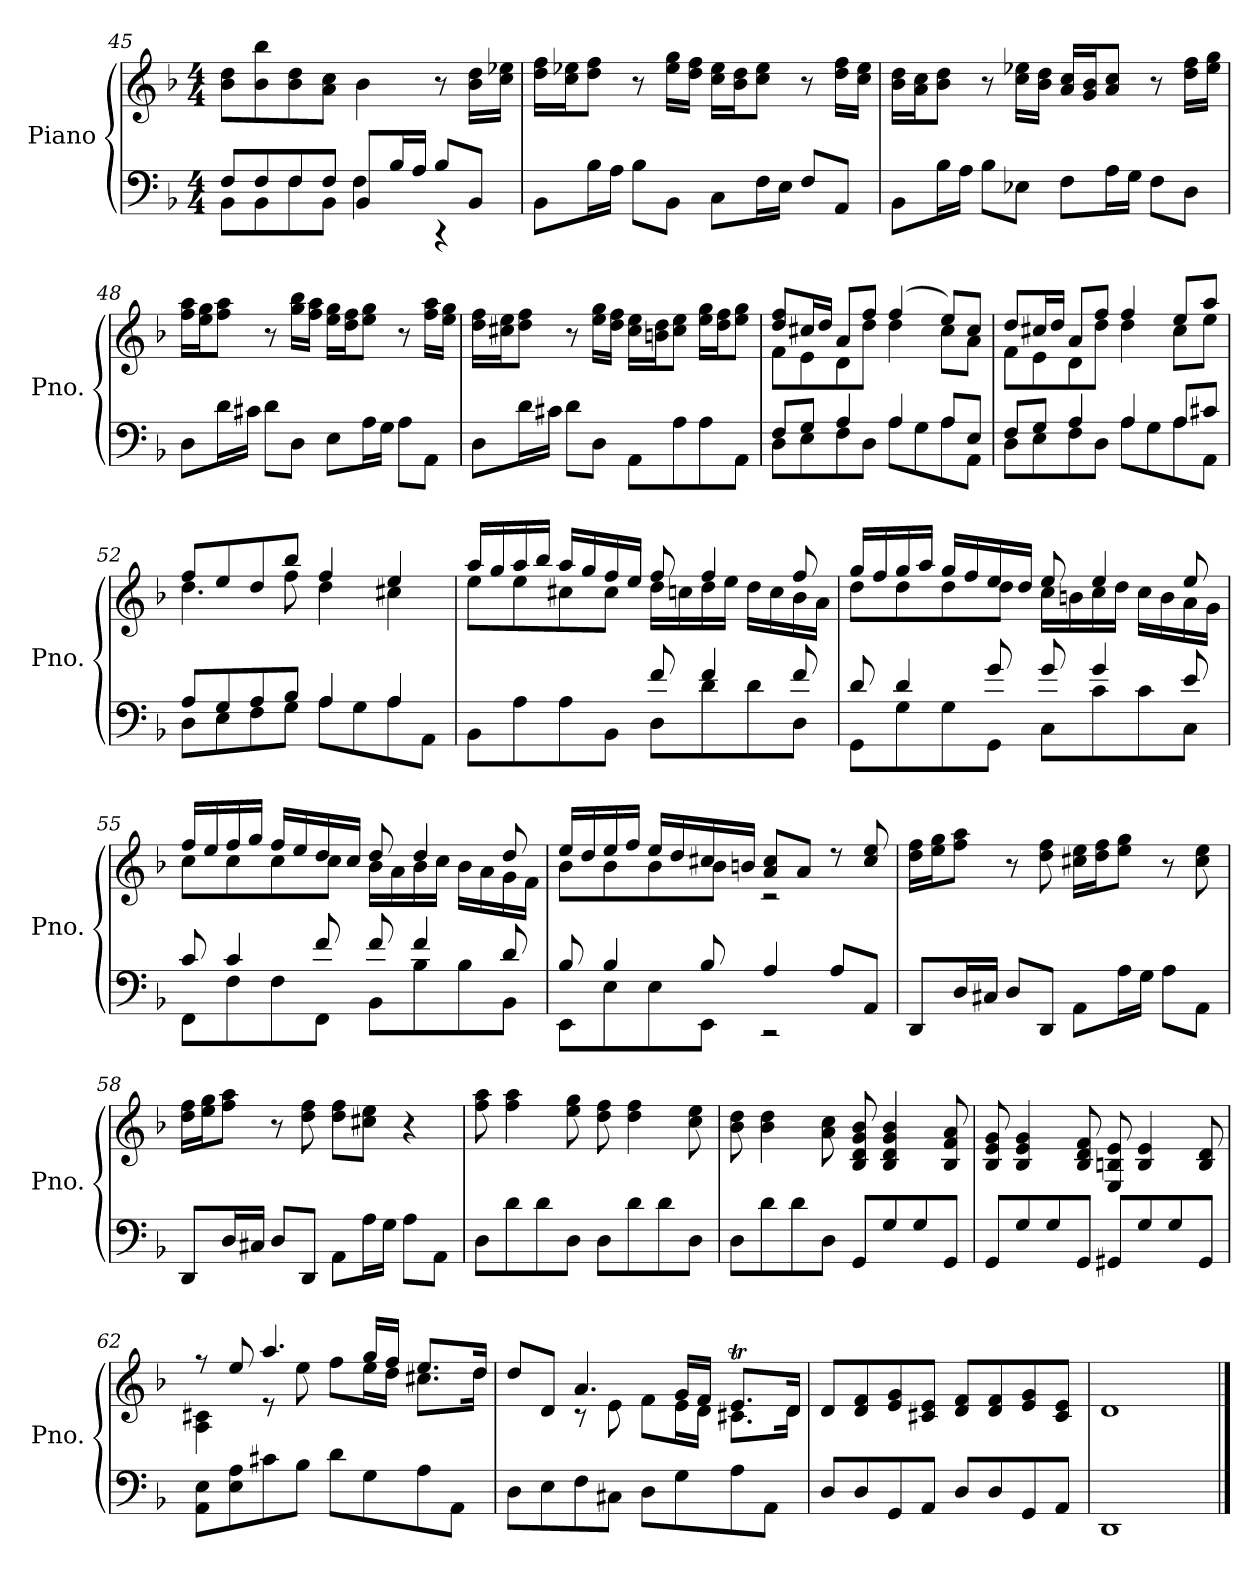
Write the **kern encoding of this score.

**kern	**kern
*part1	*part1
*staff2	*staff1
*I"Piano	*
*I'Pno.	*
*clefF4	*clefG2
*k[b-]	*k[b-]
*M4/4	*M4/4
=45	=45
*^	*
8F/L	8BB-\L	8b-\ 8dd\L
8F/	8BB-\	8b-\ 8bb-\
8F/	8F\	8b-\ 8dd\
8F/J	8BB-\J	8a\ 8cc\J
8BB-/L	4F\	4b-\
16B-/L	.	.
16A/JJ	.	.
8B-/L	4r	8r
8BB-/J	.	16b-\ 16dd\LL
.	.	16cc\ 16ee-X\JJ
*v	*v	*
=46	=46
8BB-\L	16dd\ 16ff\LL
.	16cc\ 16ee-X\J
16B-\L	8dd\ 8ff\J
16A\JJ	.
8B-\L	8r
8BB-\J	16ee-\ 16gg\LL
.	16dd\ 16ff\JJ
8C\L	16cc\ 16ee-\LL
.	16b-\ 16dd\J
16F\L	8cc\ 8ee-\J
16E\JJ	.
8F/L	8r
8AA/J	16dd\ 16ff\LL
.	16cc\ 16ee-\JJ
!!LO:LB:g=z
=47	=47
8BB-\L	16b-\ 16dd\LL
.	16a\ 16cc\J
16B-\L	8b-\ 8dd\J
16A\JJ	.
8B-\L	8r
8E-X\J	16cc\ 16ee-X\LL
.	16b-\ 16dd\JJ
8F\L	16a/ 16cc/LL
.	16g/ 16b-/J
16A\L	8a/ 8cc/J
16G\JJ	.
8F\L	8r
8D\J	16dd\ 16ff\LL
.	16ee-\ 16gg\JJ
=48	=48
8D\L	16ff\ 16aa\LL
.	16ee\ 16gg\J
16d\L	8ff\ 8aa\J
16c#X\JJ	.
8d\L	8r
8D\J	16gg\ 16bb-\LL
.	16ff\ 16aa\JJ
8E\L	16ee\ 16gg\LL
.	16dd\ 16ff\J
16A\L	8ee\ 8gg\J
16G\JJ	.
8A\L	8r
8AA\J	16ff\ 16aa\LL
.	16ee\ 16gg\JJ
=49	=49
8D\L	16dd\ 16ff\LL
.	16cc#X\ 16ee\J
16d\L	8dd\ 8ff\J
16c#X\JJ	.
8d\L	8r
8D\J	16ee\ 16gg\LL
.	16dd\ 16ff\JJ
8AA\L	16cc#\ 16ee\LL
.	16bn\ 16dd\J
8A\	8cc#\ 8ee\J
8A\	16ee\ 16gg\LL
.	16dd\ 16ff\J
8AA\J	8ee\ 8gg\J
!!LO:PB:g=z
=50	=50
*^	*^
8F/L	8D\L	8dd/ 8ff/L	8f\L
8G/J	8E\	16cc#X/L	8e\
.	.	16dd/JJ	.
4A/	8F\	8a/L	8d\
.	8D\J	8ff/J	8dd\J
4A/	8A\L	(>4ff/	4dd\
.	8G\	.	.
8A/L	8A\	8ee/L)	8cc#\L
8E/J	8AA\J	8cc#/J	8a\J
=51	=51	=51	=51
8F/L	8D\L	8dd/L	8f\L
8G/J	8E\	16cc#X/L	8e\
.	.	16dd/JJ	.
4A/	8F\	8a/L	8d\
.	8D\J	8ff/J	8dd\J
4A/	8A\L	4ff/	4dd\
.	8G\	.	.
8A/L	8A\	8ee/L	8cc#\L
8c#X/J	8AA\J	8aa/J	8ee\J
=52	=52	=52	=52
8A/L	8D\L	8ff/L	4.dd\
8G/	8E\	8ee/	.
8A/	8F\	8dd/	.
8B-/J	8G\J	8bb-/J	8ff\
4A/	8A\L	4ff/	4dd\
.	8G\	.	.
4A/	8A\	4ee/	4cc#X\
.	8AA\J	.	.
!!LO:LB:g=z	!!
=53	=53	=53	=53
8BB-\L	2ryy	16aa/LL	8ee\L
.	.	16gg/	.
8A\	.	16aa/	8ee\
.	.	16bb-/JJ	.
8A\	.	16aa/LL	8cc#X\
.	.	16gg/	.
8BB-\J	.	16ff/	8cc#\J
.	.	16ee/JJ	.
8f/	8D\L	8ff/	16dd\LL
.	.	.	16ccn\
4f/	8d\	4ff/	16dd\
.	.	.	16ee\JJ
.	8d\	.	16dd\LL
.	.	.	16cc\
8f/	8D\J	8ff/	16b-\
.	.	.	16a\JJ
=54	=54	=54	=54
8d/	8GG\L	16gg/LL	8dd\L
.	.	16ff/	.
4d/	8G\	16gg/	8dd\
.	.	16aa/JJ	.
.	8G\	16gg/LL	8dd\
.	.	16ff/	.
8g/	8GG\J	16ee/	8dd\J
.	.	16dd/JJ	.
8g/	8C\L	8ee/	16cc\LL
.	.	.	16bn\
4g/	8c\	4ee/	16cc\
.	.	.	16dd\JJ
.	8c\	.	16cc\LL
.	.	.	16b\
8e/	8C\J	8ee/	16a\
.	.	.	16g\JJ
!!LO:LB:g=z	!!
=55	=55	=55	=55
8c/	8FF\L	16ff/LL	8cc\L
.	.	16ee/	.
4c/	8F\	16ff/	8cc\
.	.	16gg/JJ	.
.	8F\	16ff/LL	8cc\
.	.	16ee/	.
8f/	8FF\J	16dd/	8cc\J
.	.	16cc/JJ	.
8f/	8BB-\L	8dd/	16b-\LL
.	.	.	16a\
4f/	8B-\	4dd/	16b-\
.	.	.	16cc\JJ
.	8B-\	.	16b-\LL
.	.	.	16a\
8d/	8BB-\J	8dd/	16g\
.	.	.	16f\JJ
=56	=56	=56	=56
8B-/	8EE\L	16ee/LL	8b-\L
.	.	16dd/	.
4B-/	8E\	16ee/	8b-\
.	.	16ff/JJ	.
.	8E\	16ee/LL	8b-\
.	.	16dd/	.
8B-/	8EE\J	16cc#X/	8b-\J
.	.	16bn/JJ	.
4A/	2r	8a/ 8cc#/L	2r
.	.	8a/J	.
8A/L	.	8r	.
8AA/J	.	8cc#/ 8ee/	.
*v	*v	*	*
*	*v	*v
=57	=57
8DD/L	16dd\ 16ff\LL
.	16ee\ 16gg\J
16D/L	8ff\ 8aa\J
16C#X/JJ	.
8D/L	8r
8DD/J	8dd\ 8ff\
8AA\L	16cc#X\ 16ee\LL
.	16dd\ 16ff\J
16A\L	8ee\ 8gg\J
16G\JJ	.
8A\L	8r
8AA\J	8cc#\ 8ee\
!!LO:LB:g=z
=58	=58
8DD/L	16dd\ 16ff\LL
.	16ee\ 16gg\J
16D/L	8ff\ 8aa\J
16C#X/JJ	.
8D/L	8r
8DD/J	8dd\ 8ff\
8AA\L	8dd\ 8ff\L
16A\L	8cc#X\ 8ee\J
16G\JJ	.
8A\L	4r
8AA\J	.
=59	=59
8D\L	8ff\ 8aa\
8d\	4ff\ 4aa\
8d\	.
8D\J	8ee\ 8gg\
8D\L	8dd\ 8ff\
8d\	4dd\ 4ff\
8d\	.
8D\J	8cc\ 8ee\
=60	=60
8D\L	8b-\ 8dd\
8d\	4b-\ 4dd\
8d\	.
8D\J	8a\ 8cc\
8GG/L	8B-/ 8d/ 8g/ 8b-/
8G/	4B-/ 4d/ 4g/ 4b-/
8G/	.
8GG/J	8B-/ 8f/ 8a/
=61	=61
8GG/L	8B-/ 8e/ 8g/
8G/	4B-/ 4e/ 4g/
8G/	.
8GG/J	8B-/ 8d/ 8f/
8GG#X/L	8E/ 8Bn/ 8e/
8G/	4B/ 4e/
8G/	.
8GG#/J	8B/ 8d/
!!LO:LB:g=z
=62	=62
*	*^
8AA\ 8E\L	8r	4A\ 4c#X\
8E\ 8A\	8ee/	.
8c#X\	4.aa/	8r
8B-\J	.	8ee\
8d\L	.	8ff\L
8G\	16gg/LL	16ee\L
.	16ff/JJ	16dd\JJ
8A\	8.ee/L	8.cc#X\L
8AA\J	.	.
.	16dd/Jk	16dd\Jk
=63	=63	=63
8D\L	8dd/L	4ryy
8E\	8d/J	.
8F\	4.a/	8r
8C#X\J	.	8e\
8D\L	.	8f\L
8G\	16g/LL	16e\L
.	16f/JJ	16d\JJ
8A\	8.et/L	8.c#X\L
8AA\J	.	.
.	16d/Jk	16d\Jk
*	*v	*v
=64	=64
8D/L	8d/L
8D/	8d/ 8f/
8GG/	8e/ 8g/
8AA/J	8c#X/ 8e/J
8D/L	8d/ 8f/L
8D/	8d/ 8f/
8GG/	8e/ 8g/
8AA/J	8c#/ 8e/J
=65	=65
1DD	1d
==	==
*-	*-
